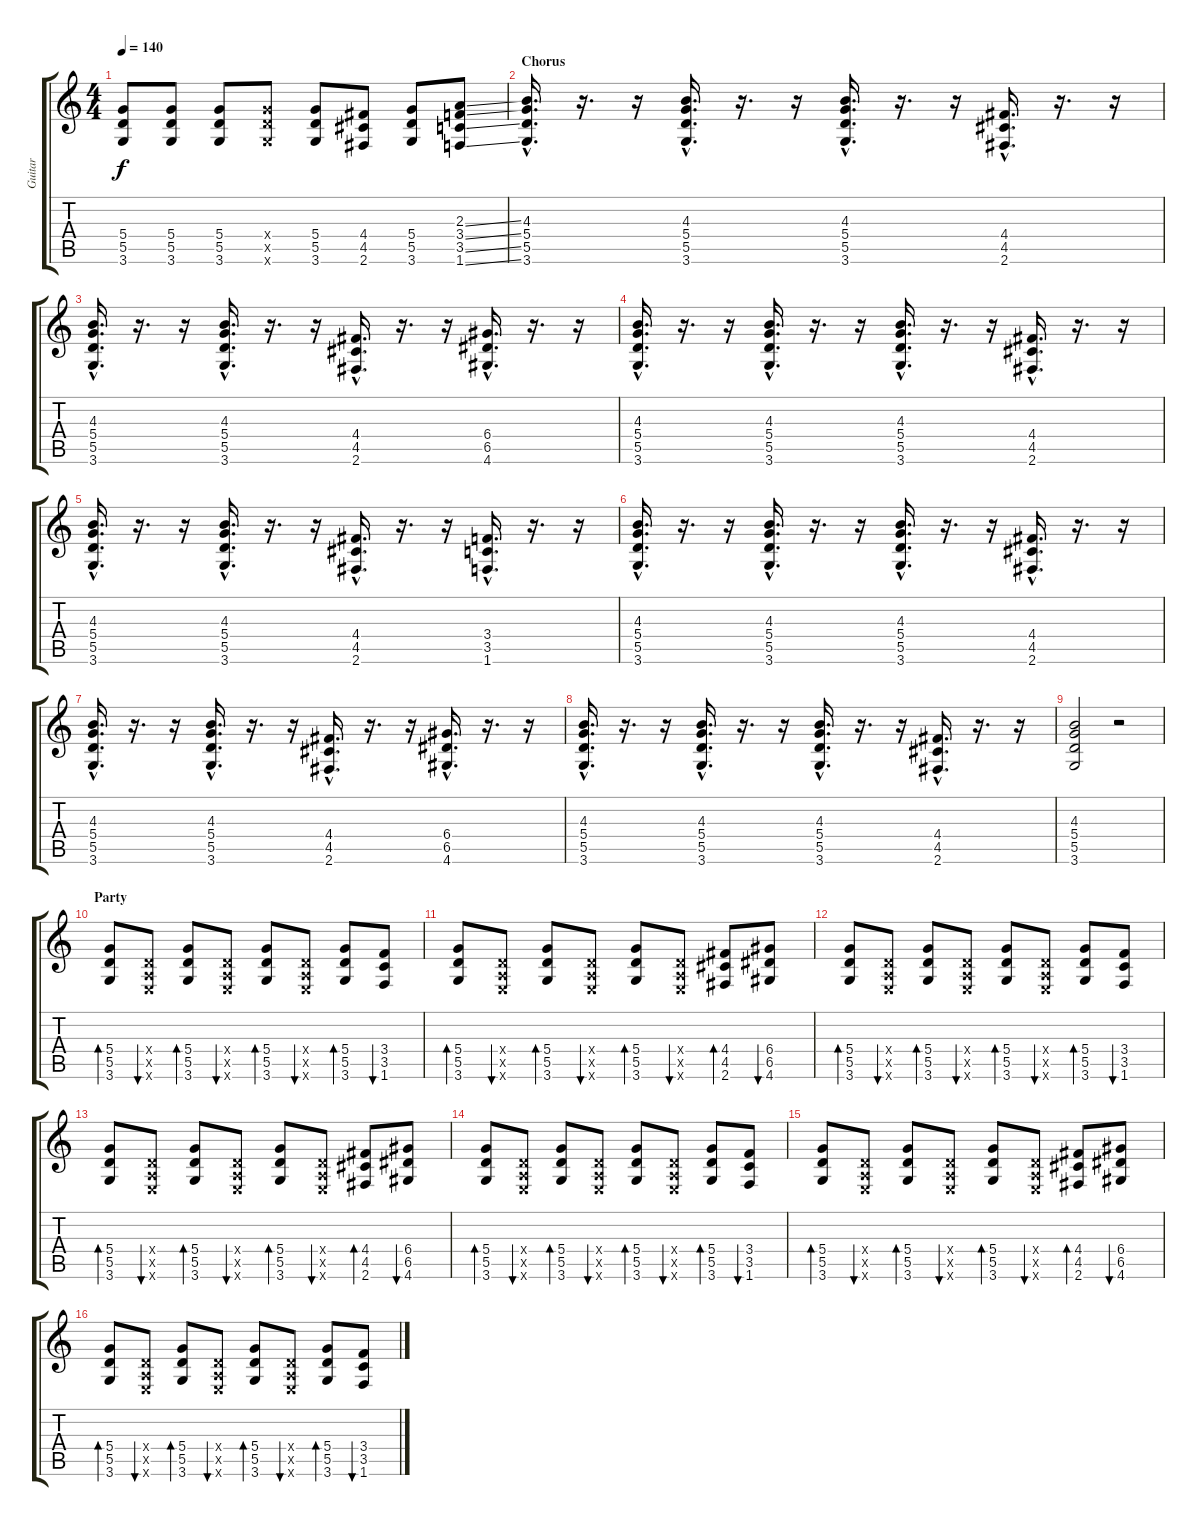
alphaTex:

\track ("Guitar" "Guitar") {instrument distortionguitar}
\staff {score tabs}
\tuning (E4 B3 G3 D3 A2 E2) {hide}
\ts (4 4)
\tempo 140
\clef g2
\ks c
(5.4 5.5 3.6).8{dy f} (5.4 5.5 3.6).8 (5.4 5.5 3.6).8 (5.4{x} 5.5{x} 3.6{x}).8 (5.4 5.5 3.6).8 (4.4 4.5 2.6).8 (5.4 5.5 3.6).8 (2.3{ss} 3.4{ss} 3.5{ss} 1.6{ss}).8 |
\section ("" "Chorus")
(4.3{hac} 5.4{hac} 5.5{hac} 3.6{hac}).16{d volume 14 instrument distortionguitar} r.16{d} r.16 (4.3{hac} 5.4{hac} 5.5{hac} 3.6{hac}).16{d} r.16{d} r.16 (4.3{hac} 5.4{hac} 5.5{hac} 3.6{hac}).16{d} r.16{d} r.16 (4.4{hac} 4.5{hac} 2.6{hac}).16{d} r.16{d} r.16 |
(4.3{hac} 5.4{hac} 5.5{hac} 3.6{hac}).16{d} r.16{d} r.16 (4.3{hac} 5.4{hac} 5.5{hac} 3.6{hac}).16{d} r.16{d} r.16 (4.4{hac} 4.5{hac} 2.6{hac}).16{d} r.16{d} r.16 (6.4{hac} 6.5{hac} 4.6{hac}).16{d} r.16{d} r.16 |
(4.3{hac} 5.4{hac} 5.5{hac} 3.6{hac}).16{d} r.16{d} r.16 (4.3{hac} 5.4{hac} 5.5{hac} 3.6{hac}).16{d} r.16{d} r.16 (4.3{hac} 5.4{hac} 5.5{hac} 3.6{hac}).16{d} r.16{d} r.16 (4.4{hac} 4.5{hac} 2.6{hac}).16{d} r.16{d} r.16 |
(4.3{hac} 5.4{hac} 5.5{hac} 3.6{hac}).16{d} r.16{d} r.16 (4.3{hac} 5.4{hac} 5.5{hac} 3.6{hac}).16{d} r.16{d} r.16 (4.4{hac} 4.5{hac} 2.6{hac}).16{d} r.16{d} r.16 (3.4{hac} 3.5{hac} 1.6{hac}).16{d} r.16{d} r.16 |
(4.3{hac} 5.4{hac} 5.5{hac} 3.6{hac}).16{d} r.16{d} r.16 (4.3{hac} 5.4{hac} 5.5{hac} 3.6{hac}).16{d} r.16{d} r.16 (4.3{hac} 5.4{hac} 5.5{hac} 3.6{hac}).16{d} r.16{d} r.16 (4.4{hac} 4.5{hac} 2.6{hac}).16{d} r.16{d} r.16 |
(4.3{hac} 5.4{hac} 5.5{hac} 3.6{hac}).16{d} r.16{d} r.16 (4.3{hac} 5.4{hac} 5.5{hac} 3.6{hac}).16{d} r.16{d} r.16 (4.4{hac} 4.5{hac} 2.6{hac}).16{d} r.16{d} r.16 (6.4{hac} 6.5{hac} 4.6{hac}).16{d} r.16{d} r.16 |
(4.3{hac} 5.4{hac} 5.5{hac} 3.6{hac}).16{d} r.16{d} r.16 (4.3{hac} 5.4{hac} 5.5{hac} 3.6{hac}).16{d} r.16{d} r.16 (4.3{hac} 5.4{hac} 5.5{hac} 3.6{hac}).16{d} r.16{d} r.16 (4.4{hac} 4.5{hac} 2.6{hac}).16{d} r.16{d} r.16 |
(4.3 5.4 5.5 3.6).2 r.2 |
\section ("" "Party")
(5.4 5.5 3.6).8{bd 120} (0.4{x} 0.5{x} 0.6{x}).8{bu 120} (5.4 5.5 3.6).8{bd 120} (0.4{x} 0.5{x} 0.6{x}).8{bu 120} (5.4 5.5 3.6).8{bd 120} (0.4{x} 0.5{x} 0.6{x}).8{bu 120} (5.4 5.5 3.6).8{bd 120} (3.4 3.5 1.6).8{bu 120} |
(5.4 5.5 3.6).8{bd 120} (0.4{x} 0.5{x} 0.6{x}).8{bu 120} (5.4 5.5 3.6).8{bd 120} (0.4{x} 0.5{x} 0.6{x}).8{bu 120} (5.4 5.5 3.6).8{bd 120} (0.4{x} 0.5{x} 0.6{x}).8{bu 120} (4.4 4.5 2.6).8{bd 120} (6.4 6.5 4.6).8{bu 120} |
(5.4 5.5 3.6).8{bd 120} (0.4{x} 0.5{x} 0.6{x}).8{bu 120} (5.4 5.5 3.6).8{bd 120} (0.4{x} 0.5{x} 0.6{x}).8{bu 120} (5.4 5.5 3.6).8{bd 120} (0.4{x} 0.5{x} 0.6{x}).8{bu 120} (5.4 5.5 3.6).8{bd 120} (3.4 3.5 1.6).8{bu 120} |
(5.4 5.5 3.6).8{bd 120} (0.4{x} 0.5{x} 0.6{x}).8{bu 120} (5.4 5.5 3.6).8{bd 120} (0.4{x} 0.5{x} 0.6{x}).8{bu 120} (5.4 5.5 3.6).8{bd 120} (0.4{x} 0.5{x} 0.6{x}).8{bu 120} (4.4 4.5 2.6).8{bd 120} (6.4 6.5 4.6).8{bu 120} |
(5.4 5.5 3.6).8{bd 120} (0.4{x} 0.5{x} 0.6{x}).8{bu 120} (5.4 5.5 3.6).8{bd 120} (0.4{x} 0.5{x} 0.6{x}).8{bu 120} (5.4 5.5 3.6).8{bd 120} (0.4{x} 0.5{x} 0.6{x}).8{bu 120} (5.4 5.5 3.6).8{bd 120} (3.4 3.5 1.6).8{bu 120} |
(5.4 5.5 3.6).8{bd 120} (0.4{x} 0.5{x} 0.6{x}).8{bu 120} (5.4 5.5 3.6).8{bd 120} (0.4{x} 0.5{x} 0.6{x}).8{bu 120} (5.4 5.5 3.6).8{bd 120} (0.4{x} 0.5{x} 0.6{x}).8{bu 120} (4.4 4.5 2.6).8{bd 120} (6.4 6.5 4.6).8{bu 120} |
(5.4 5.5 3.6).8{bd 120} (0.4{x} 0.5{x} 0.6{x}).8{bu 120} (5.4 5.5 3.6).8{bd 120} (0.4{x} 0.5{x} 0.6{x}).8{bu 120} (5.4 5.5 3.6).8{bd 120} (0.4{x} 0.5{x} 0.6{x}).8{bu 120} (5.4 5.5 3.6).8{bd 120} (3.4 3.5 1.6).8{bu 120}
